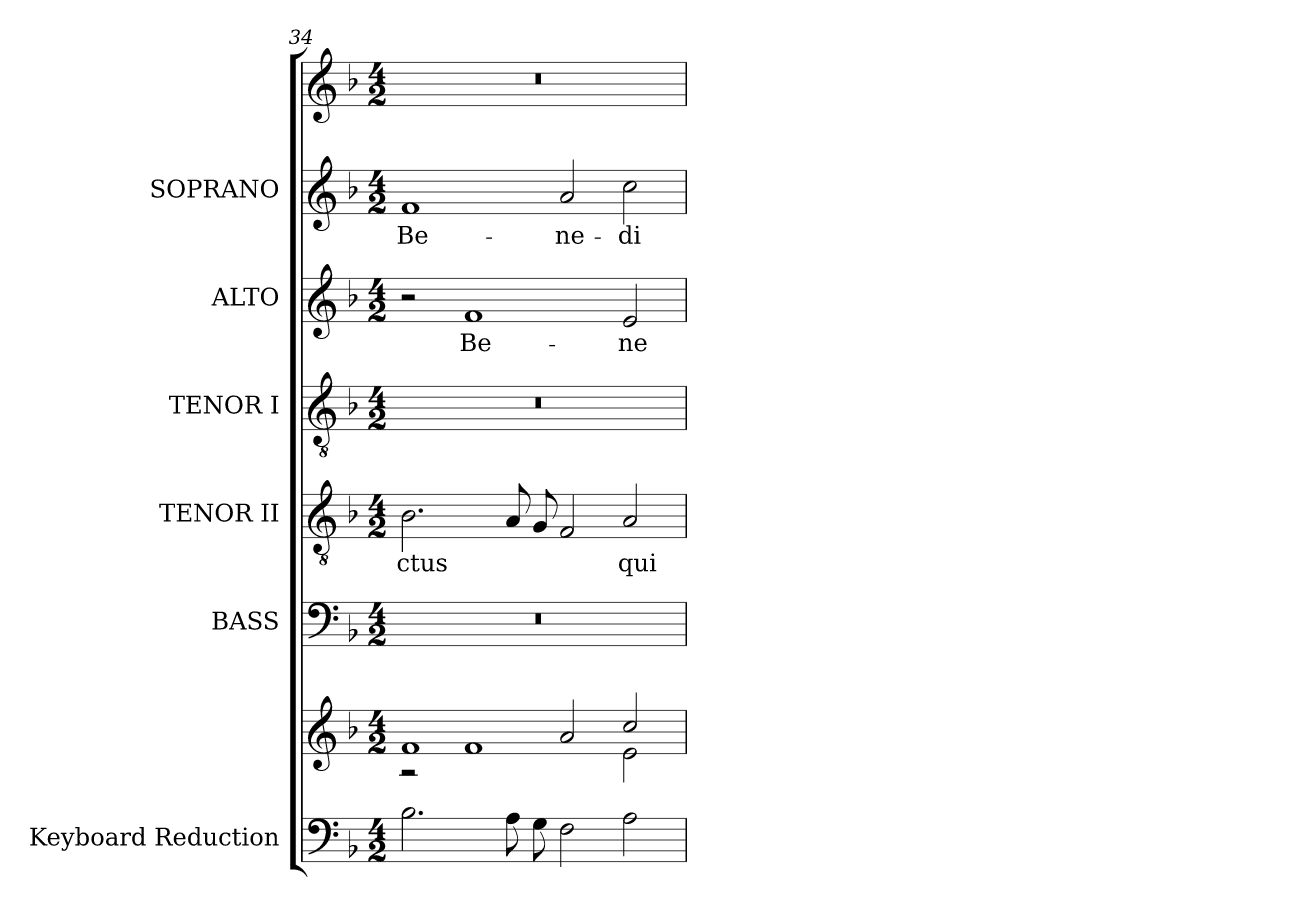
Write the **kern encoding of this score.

**kern	**kern	**kern	**kern	**text	**kern	**kern	**text	**kern	**text	**kern
*part7	*part7	*part6	*part5	*part5	*part4	*part3	*part3	*part2	*part2	*part1
*staff8	*staff7	*staff6	*staff5	*staff5	*staff4	*staff3	*staff3	*staff2	*staff2	*staff1
*I"Keyboard Reduction	*	*I"BASS	*I"TENOR II	*	*I"TENOR I	*I"ALTO	*	*I"SOPRANO	*	*
*I'Reduc.	*	*I'B.	*I'T. II	*	*I'T. I	*I'A.	*	*I'S.	*	*
*clefF4	*clefG2	*clefF4	*clefGv2	*	*clefGv2	*clefG2	*	*clefG2	*	*clefG2
*	*	*	*ITrd7c12	*	*ITrd7c12	*	*	*	*	*
*k[b-]	*k[b-]	*k[b-]	*k[b-]	*	*k[b-]	*k[b-]	*	*k[b-]	*	*k[b-]
*F:	*F:	*F:	*F:	*	*F:	*F:	*	*F:	*	*F:
*M4/2	*M4/2	*M4/2	*M4/2	*	*M4/2	*M4/2	*	*M4/2	*	*M4/2
=34	=34	=34	=34	=34	=34	=34	=34	=34	=34	=34
*	*^	*	*	*	*	*	*	*	*	*
!	!	!	!LO:N:vis=1	!	!	!	!	!	!	!	!
!	!	!	!	!	!LO:LY:b:color=#000000	!LO:N:vis=1	!	!	!	!	!
!	!	!	!	!	!	!	!	!	!	!LO:LY:b:color=#000000	!LO:N:vis=1
2.B-i\	1fi	2r	0r	2.BB-i\	-ctus	0r	2r	.	1fi	Be-	0r
!	!	!	!	!	!	!	!	!LO:LY:b:color=#000000	!	!	!
.	.	1fi	.	.	.	.	1fi	Be-	.	.	.
8Ai\	.	.	.	8AAi/	.	.	.	.	.	.	.
8Gi\	.	.	.	8GGi/	.	.	.	.	.	.	.
!	!	!	!	!	!	!	!	!	!	!LO:LY:b:color=#000000	!
2Fi\	2ai/	.	.	2FFi/	.	.	.	.	2ai/	-ne-	.
!	!	!	!	!	!LO:LY:b:color=#000000	!	!	!	!	!	!
!	!	!	!	!	!	!	!	!LO:LY:b:color=#000000	!	!	!
!	!	!	!	!	!	!	!	!	!	!LO:LY:b:color=#000000	!
2Ai\	2cci/	2ei\	.	2AAi/	qui	.	2ei/	-ne-	2cci\	-di-	.
*	*v	*v	*	*	*	*	*	*	*	*	*
=	=	=	=	=	=	=	=	=	=	=
*-	*-	*-	*-	*-	*-	*-	*-	*-	*-	*-
